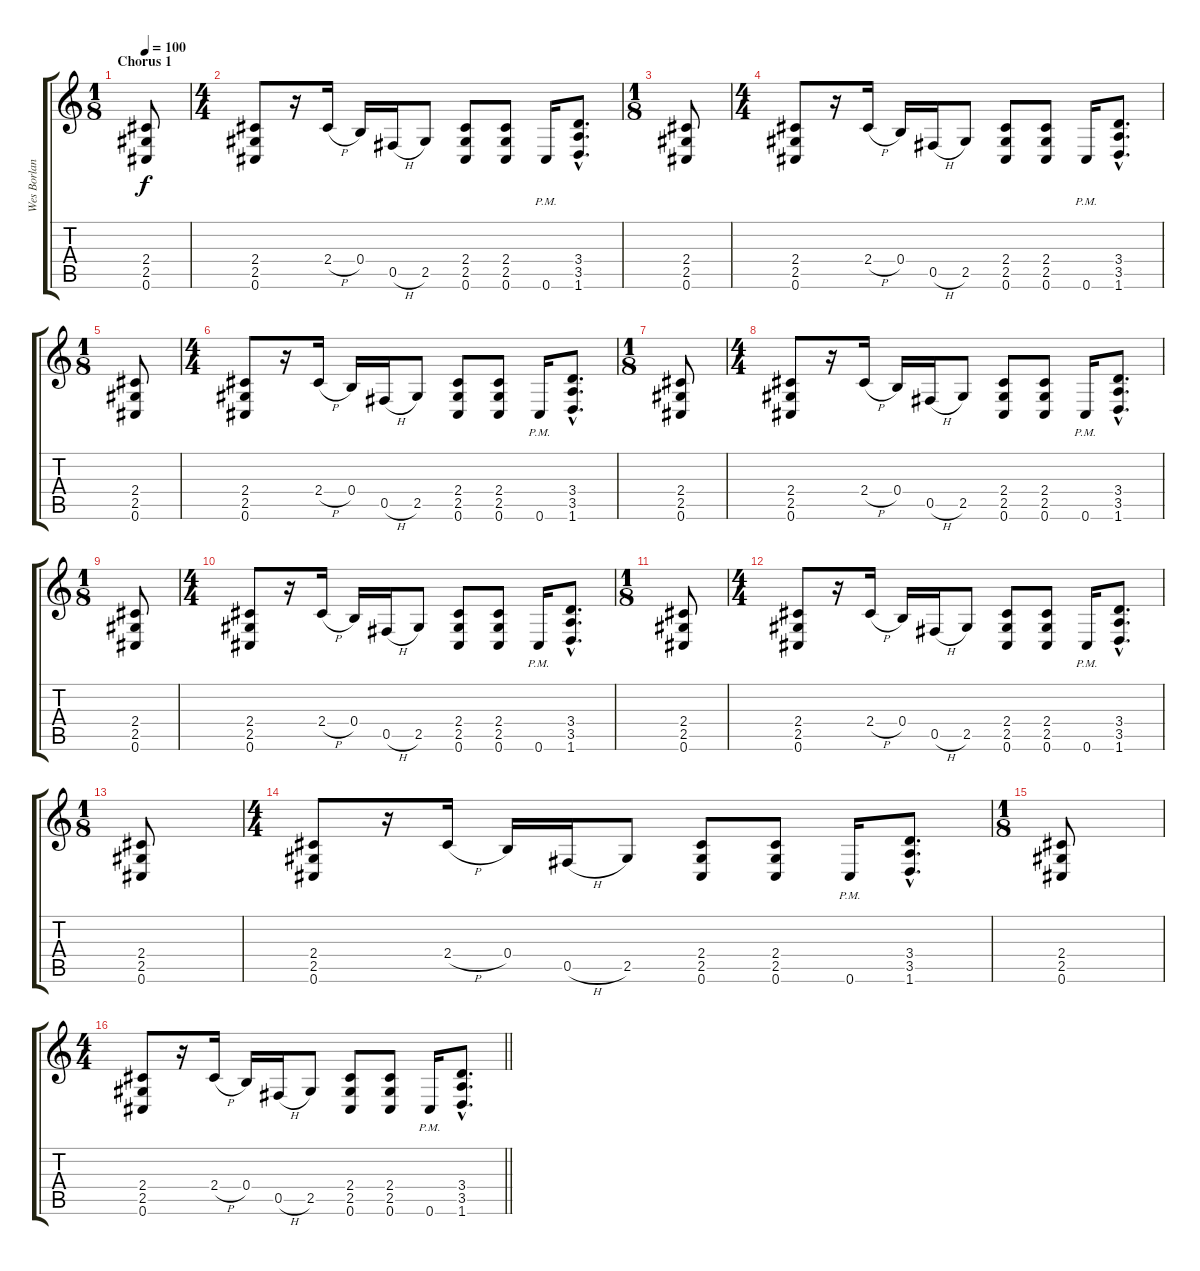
\track ("Wes Borland (Guitar)" "Wes Borlan") {instrument electricguitarclean}
\staff {score tabs}
\tuning (Db4 Ab3 E3 B2 Gb2 Db2) {hide}
\ts (1 8)
\section ("" "Chorus 1")
\tempo 100
\clef g2
\ks c
(2.4 2.5 0.6).8{dy f} |
\ts (4 4)
(2.4 2.5 0.6).8 r.16 2.4{h}.16 0.4.16 0.5{h}.16 2.5.8 (2.4 2.5 0.6).8 (2.4 2.5 0.6).8 0.6{pm}.16 (3.4{hac} 3.5{hac} 1.6{hac}).8{d} |
\ts (1 8)
(2.4 2.5 0.6).8 |
\ts (4 4)
(2.4 2.5 0.6).8 r.16 2.4{h}.16 0.4.16 0.5{h}.16 2.5.8 (2.4 2.5 0.6).8 (2.4 2.5 0.6).8 0.6{pm}.16 (3.4{hac} 3.5{hac} 1.6{hac}).8{d} |
\ts (1 8)
(2.4 2.5 0.6).8 |
\ts (4 4)
(2.4 2.5 0.6).8 r.16 2.4{h}.16 0.4.16 0.5{h}.16 2.5.8 (2.4 2.5 0.6).8 (2.4 2.5 0.6).8 0.6{pm}.16 (3.4{hac} 3.5{hac} 1.6{hac}).8{d} |
\ts (1 8)
(2.4 2.5 0.6).8 |
\ts (4 4)
(2.4 2.5 0.6).8 r.16 2.4{h}.16 0.4.16 0.5{h}.16 2.5.8 (2.4 2.5 0.6).8 (2.4 2.5 0.6).8 0.6{pm}.16 (3.4{hac} 3.5{hac} 1.6{hac}).8{d} |
\ts (1 8)
(2.4 2.5 0.6).8 |
\ts (4 4)
(2.4 2.5 0.6).8 r.16 2.4{h}.16 0.4.16 0.5{h}.16 2.5.8 (2.4 2.5 0.6).8 (2.4 2.5 0.6).8 0.6{pm}.16 (3.4{hac} 3.5{hac} 1.6{hac}).8{d} |
\ts (1 8)
(2.4 2.5 0.6).8 |
\ts (4 4)
(2.4 2.5 0.6).8 r.16 2.4{h}.16 0.4.16 0.5{h}.16 2.5.8 (2.4 2.5 0.6).8 (2.4 2.5 0.6).8 0.6{pm}.16 (3.4{hac} 3.5{hac} 1.6{hac}).8{d} |
\ts (1 8)
(2.4 2.5 0.6).8 |
\ts (4 4)
(2.4 2.5 0.6).8 r.16 2.4{h}.16 0.4.16 0.5{h}.16 2.5.8 (2.4 2.5 0.6).8 (2.4 2.5 0.6).8 0.6{pm}.16 (3.4{hac} 3.5{hac} 1.6{hac}).8{d} |
\ts (1 8)
(2.4 2.5 0.6).8 |
\ts (4 4)
\barLineRight lightlight
(2.4 2.5 0.6).8 r.16 2.4{h}.16 0.4.16 0.5{h}.16 2.5.8 (2.4 2.5 0.6).8 (2.4 2.5 0.6).8 0.6{pm}.16 (3.4{hac} 3.5{hac} 1.6{hac}).8{d}
